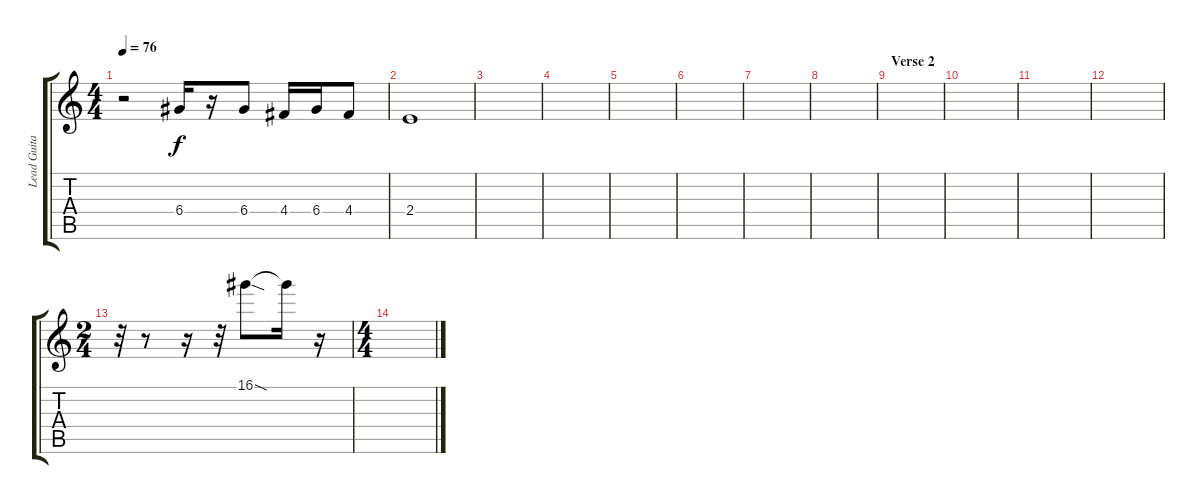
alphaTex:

\track ("Lead Guitar" "Lead Guita") {instrument overdrivenguitar}
\staff {score tabs}
\tuning (E4 B3 G3 D3 A2 E2) {hide}
\ts (4 4)
\tempo 76
\clef g2
\ks c
r.2{dy f} 6.4.16 r.16 6.4.8 4.4.16 6.4.16 4.4.8 |
2.4.1 |
|
|
|
|
|
|
\section ("" "Verse 2")
|
|
|
|
\ts (2 4)
r.32{volume 14} r.8 r.16 r.32 16.1{sod}.8 16.1{t}.16 r.16 |
\ts (4 4)
